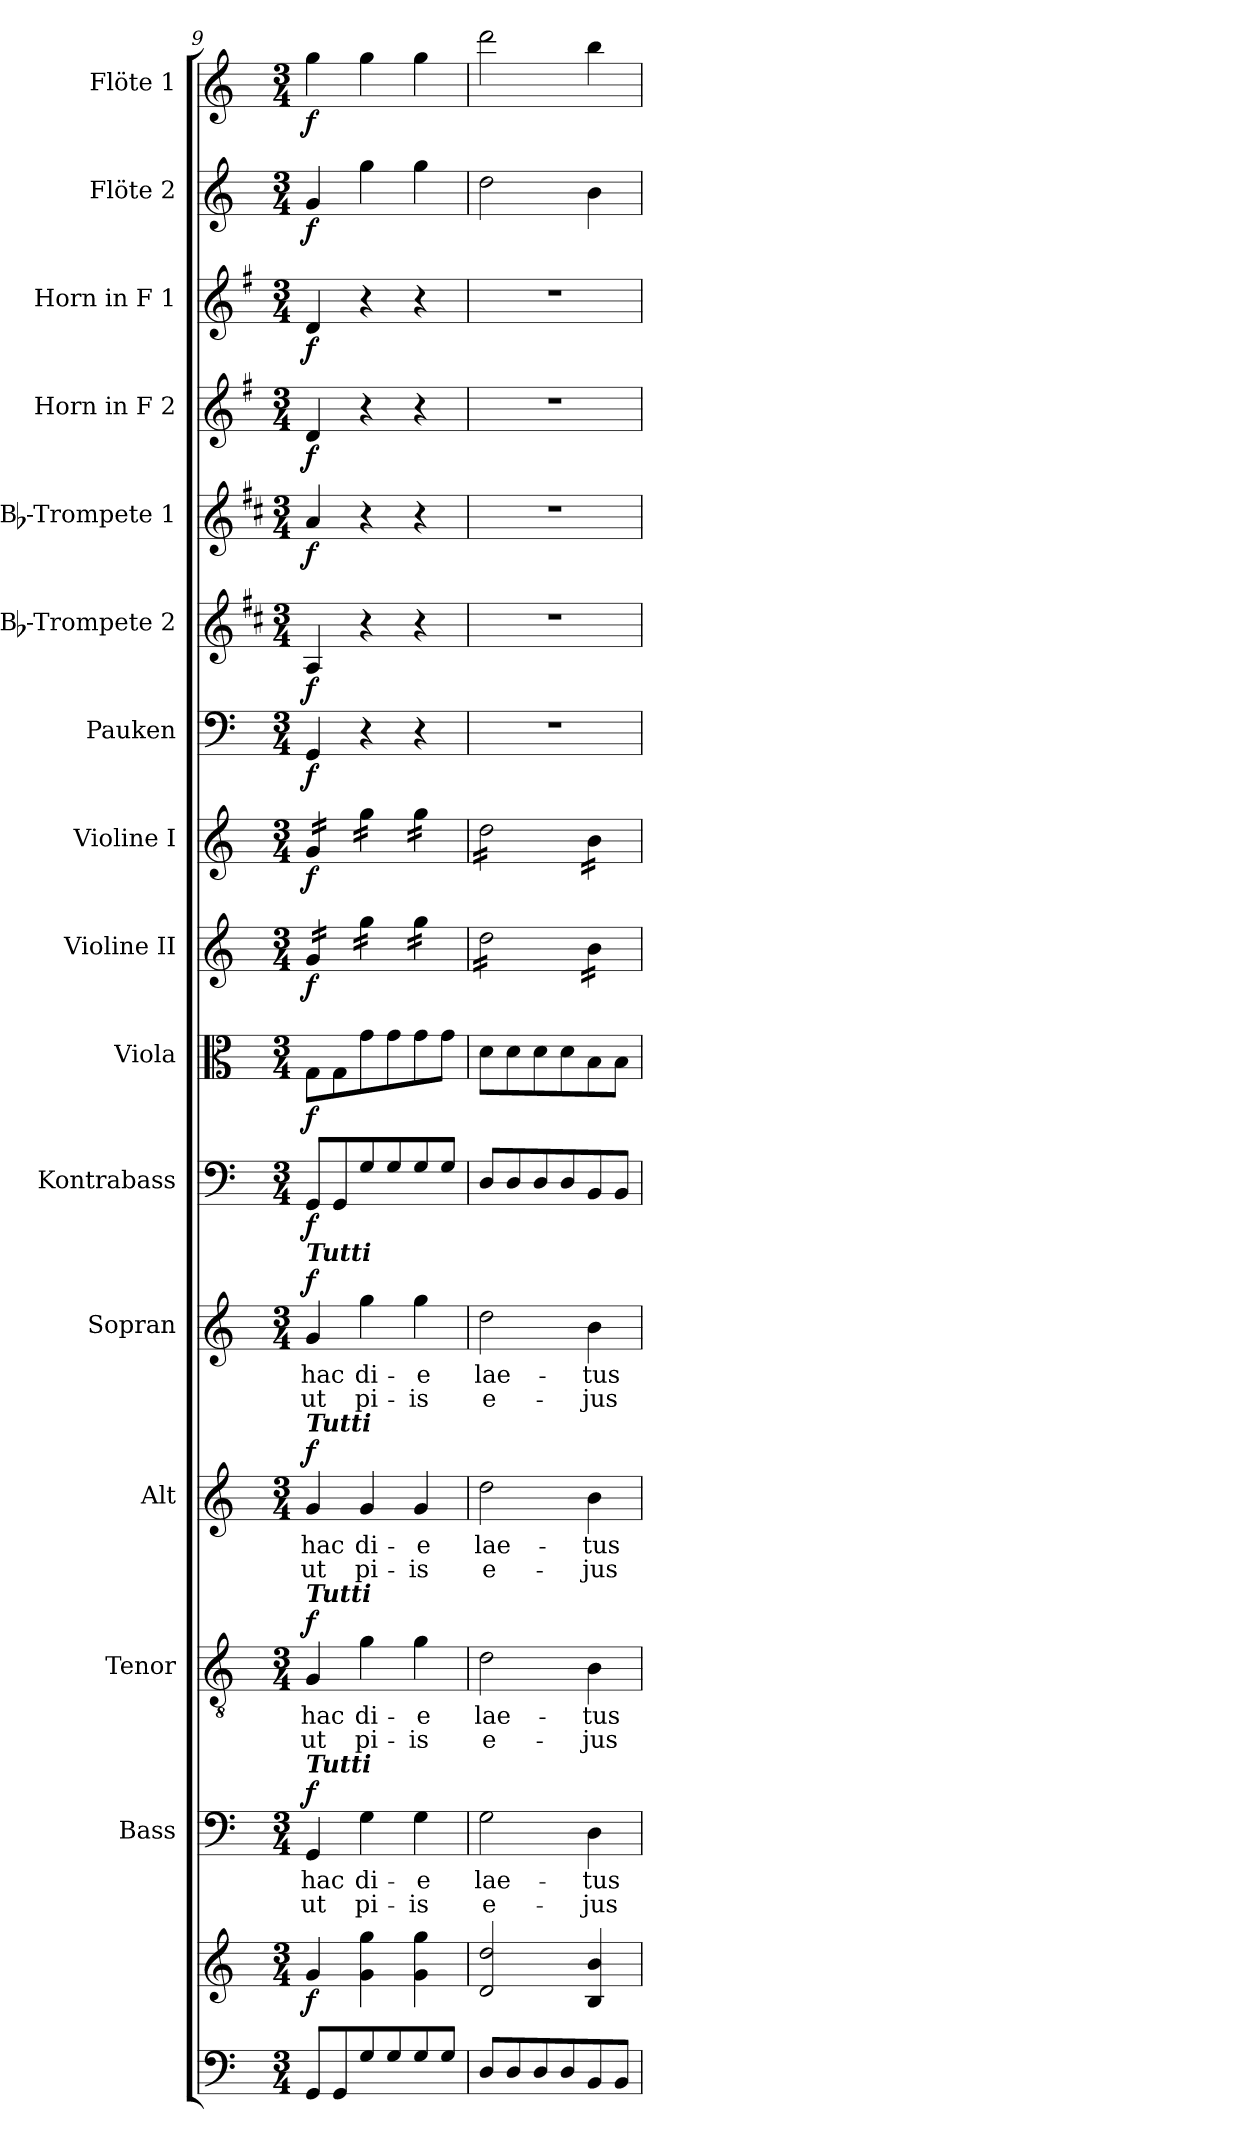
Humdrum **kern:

**kern	**kern	**dynam	**kern	**text	**text	**dynam	**kern	**text	**text	**dynam	**kern	**text	**text	**dynam	**kern	**text	**text	**dynam	**kern	**dynam	**kern	**dynam	**kern	**dynam	**kern	**dynam	**kern	**dynam	**kern	**dynam	**kern	**dynam	**kern	**dynam	**kern	**dynam	**kern	**dynam	**kern	**dynam
*part16	*part16	*part16	*part15	*part15	*part15	*part15	*part14	*part14	*part14	*part14	*part13	*part13	*part13	*part13	*part12	*part12	*part12	*part12	*part11	*part11	*part10	*part10	*part9	*part9	*part8	*part8	*part7	*part7	*part6	*part6	*part5	*part5	*part4	*part4	*part3	*part3	*part2	*part2	*part1	*part1
*staff17	*staff16	*staff16/17	*staff15	*staff15	*staff15	*staff15	*staff14	*staff14	*staff14	*staff14	*staff13	*staff13	*staff13	*staff13	*staff12	*staff12	*staff12	*staff12	*staff11	*staff11	*staff10	*staff10	*staff9	*staff9	*staff8	*staff8	*staff7	*staff7	*staff6	*staff6	*staff5	*staff5	*staff4	*staff4	*staff3	*staff3	*staff2	*staff2	*staff1	*staff1
*	*	*	*I"Bass	*	*	*	*I"Tenor	*	*	*	*I"Alt	*	*	*	*I"Sopran	*	*	*	*I"Kontrabass	*	*I"Viola	*	*I"Violine II	*	*I"Violine I	*	*I"Pauken	*	*I"Bb-Trompete 2	*	*I"Bb-Trompete 1	*	*I"Horn in F 2	*	*I"Horn in F 1	*	*I"Flöte 2	*	*I"Flöte 1	*
*	*	*	*I'B.	*	*	*	*I'T.	*	*	*	*I'A.	*	*	*	*I'S.	*	*	*	*I'Kb.	*	*I'Vla.	*	*I'Vl. II	*	*I'Vl. I	*	*I'Pk.	*	*I'Bb Trp. 2	*	*I'Bb Trp. 1	*	*	*	*	*	*I'Fl. 2	*	*I'Fl. 1	*
*clefF4	*clefG2	*	*clefF4	*	*	*	*clefGv2	*	*	*	*clefG2	*	*	*	*clefG2	*	*	*	*clefF4	*	*clefC3	*	*clefG2	*	*clefG2	*	*clefF4	*	*clefG2	*	*clefG2	*	*clefG2	*	*clefG2	*	*clefG2	*	*clefG2	*
*	*	*	*	*	*	*	*	*	*	*	*	*	*	*	*	*	*	*	*ITrd7c12	*	*	*	*	*	*	*	*	*	*ITrd1c2	*	*ITrd1c2	*	*ITrd4c7	*	*ITrd4c7	*	*	*	*	*
*k[]	*k[]	*	*k[]	*	*	*	*k[]	*	*	*	*k[]	*	*	*	*k[]	*	*	*	*k[]	*	*k[]	*	*k[]	*	*k[]	*	*k[]	*	*k[]	*	*k[]	*	*k[]	*	*k[]	*	*k[]	*	*k[]	*
*C:	*C:	*	*C:	*	*	*	*C:	*	*	*	*C:	*	*	*	*C:	*	*	*	*C:	*	*C:	*	*C:	*	*C:	*	*C:	*	*C:	*	*C:	*	*C:	*	*C:	*	*C:	*	*C:	*
*M3/4	*M3/4	*	*M3/4	*	*	*	*M3/4	*	*	*	*M3/4	*	*	*	*M3/4	*	*	*	*M3/4	*	*M3/4	*	*M3/4	*	*M3/4	*	*M3/4	*	*M3/4	*	*M3/4	*	*M3/4	*	*M3/4	*	*M3/4	*	*M3/4	*
=9	=9	=9	=9	=9	=9	=9	=9	=9	=9	=9	=9	=9	=9	=9	=9	=9	=9	=9	=9	=9	=9	=9	=9	=9	=9	=9	=9	=9	=9	=9	=9	=9	=9	=9	=9	=9	=9	=9	=9	=9
!	!	!	!	!	!	!	!	!	!	!	!	!	!	!	!LO:TX:a:Bi:t=Tutti	!	!	!	!	!	!	!	!	!	!	!	!	!	!	!	!	!	!	!	!	!	!	!	!	!
!	!	!	!	!	!	!	!	!	!	!	!LO:TX:a:Bi:t=Tutti	!	!	!	!	!	!	!	!	!	!	!	!	!	!	!	!	!	!	!	!	!	!	!	!	!	!	!	!	!
!	!	!	!	!	!	!	!LO:TX:a:Bi:t=Tutti	!	!	!	!	!	!	!	!	!	!	!	!	!	!	!	!	!	!	!	!	!	!	!	!	!	!	!	!	!	!	!	!	!
!	!	!	!LO:TX:a:Bi:t=Tutti	!	!	!	!	!	!	!	!	!	!	!	!	!	!	!	!	!	!	!	!	!	!	!	!	!	!	!	!	!	!	!	!	!	!	!	!	!
!	!	!LO:DY:b	!	!LO:LY:b	!LO:LY:b	!LO:DY:a	!	!LO:LY:b	!LO:LY:b	!LO:DY:a	!	!LO:LY:b	!LO:LY:b	!LO:DY:a	!	!LO:LY:b	!LO:LY:b	!LO:DY:a	!	!LO:DY:b	!	!LO:DY:b	!	!LO:DY:b	!	!LO:DY:b	!	!LO:DY:b	!	!LO:DY:b	!	!LO:DY:b	!	!LO:DY:b	!	!LO:DY:b	!	!LO:DY:b	!	!LO:DY:b
*	*	*	*	*	*	*	*	*	*	*	*	*	*	*	*	*	*	*	*	*	*	*	*tremolo	*	*	*	*	*	*	*	*	*	*	*	*	*	*	*	*	*
*	*	*	*	*	*	*	*	*	*	*	*	*	*	*	*	*	*	*	*	*	*	*	*	*	*tremolo	*	*	*	*	*	*	*	*	*	*	*	*	*	*	*
8GG/L	4g/	f	4GG/	hac	ut	f	4G/	hac	ut	f	4g/	hac	ut	f	4g/	hac	ut	f	8GGG/L	f	8G\L	f	16g/LL	f	16g/LL	f	4GG/	f	4G/	f	4g/	f	4G/	f	4G/	f	4g/	f	4gg\	f
.	.	.	.	.	.	.	.	.	.	.	.	.	.	.	.	.	.	.	.	.	.	.	16g/	.	16g/	.	.	.	.	.	.	.	.	.	.	.	.	.	.	.
8GG/	.	.	.	.	.	.	.	.	.	.	.	.	.	.	.	.	.	.	8GGG/	.	8G\	.	16g/	.	16g/	.	.	.	.	.	.	.	.	.	.	.	.	.	.	.
.	.	.	.	.	.	.	.	.	.	.	.	.	.	.	.	.	.	.	.	.	.	.	16g/JJ	.	16g/JJ	.	.	.	.	.	.	.	.	.	.	.	.	.	.	.
!	!	!	!	!LO:LY:b	!LO:LY:b	!	!	!LO:LY:b	!LO:LY:b	!	!	!LO:LY:b	!LO:LY:b	!	!	!LO:LY:b	!LO:LY:b	!	!	!	!	!	!	!	!	!	!	!	!	!	!	!	!	!	!	!	!	!	!	!
8G/	4g\ 4gg\	.	4G\	di-	pi-	.	4g\	di-	pi-	.	4g/	di-	pi-	.	4gg\	di-	pi-	.	8GG/	.	8g\	.	16gg\LL	.	16gg\LL	.	4r	.	4r	.	4r	.	4r	.	4r	.	4gg\	.	4gg\	.
.	.	.	.	.	.	.	.	.	.	.	.	.	.	.	.	.	.	.	.	.	.	.	16gg\	.	16gg\	.	.	.	.	.	.	.	.	.	.	.	.	.	.	.
8G/	.	.	.	.	.	.	.	.	.	.	.	.	.	.	.	.	.	.	8GG/	.	8g\	.	16gg\	.	16gg\	.	.	.	.	.	.	.	.	.	.	.	.	.	.	.
.	.	.	.	.	.	.	.	.	.	.	.	.	.	.	.	.	.	.	.	.	.	.	16gg\JJ	.	16gg\JJ	.	.	.	.	.	.	.	.	.	.	.	.	.	.	.
!	!	!	!	!LO:LY:b	!LO:LY:b	!	!	!LO:LY:b	!LO:LY:b	!	!	!LO:LY:b	!LO:LY:b	!	!	!LO:LY:b	!LO:LY:b	!	!	!	!	!	!	!	!	!	!	!	!	!	!	!	!	!	!	!	!	!	!	!
8G/	4g\ 4gg\	.	4G\	-e	-is	.	4g\	-e	-is	.	4g/	-e	-is	.	4gg\	-e	-is	.	8GG/	.	8g\	.	16gg\LL	.	16gg\LL	.	4r	.	4r	.	4r	.	4r	.	4r	.	4gg\	.	4gg\	.
.	.	.	.	.	.	.	.	.	.	.	.	.	.	.	.	.	.	.	.	.	.	.	16gg\	.	16gg\	.	.	.	.	.	.	.	.	.	.	.	.	.	.	.
8G/J	.	.	.	.	.	.	.	.	.	.	.	.	.	.	.	.	.	.	8GG/J	.	8g\J	.	16gg\	.	16gg\	.	.	.	.	.	.	.	.	.	.	.	.	.	.	.
.	.	.	.	.	.	.	.	.	.	.	.	.	.	.	.	.	.	.	.	.	.	.	16gg\JJ	.	16gg\JJ	.	.	.	.	.	.	.	.	.	.	.	.	.	.	.
=10	=10	=10	=10	=10	=10	=10	=10	=10	=10	=10	=10	=10	=10	=10	=10	=10	=10	=10	=10	=10	=10	=10	=10	=10	=10	=10	=10	=10	=10	=10	=10	=10	=10	=10	=10	=10	=10	=10	=10	=10
!	!	!	!	!LO:LY:b	!LO:LY:b	!	!	!LO:LY:b	!LO:LY:b	!	!	!LO:LY:b	!LO:LY:b	!	!	!LO:LY:b	!LO:LY:b	!	!	!	!	!	!	!	!	!	!	!	!	!	!	!	!	!	!	!	!	!	!	!
8D/L	2d/ 2dd/	.	2G\	lae-	e-	.	2d\	lae-	e-	.	2dd\	lae-	e-	.	2dd\	lae-	e-	.	8DD/L	.	8d\L	.	16dd\LL	.	16dd\LL	.	2.r	.	2.r	.	2.r	.	2.r	.	2.r	.	2dd\	.	2ddd\	.
.	.	.	.	.	.	.	.	.	.	.	.	.	.	.	.	.	.	.	.	.	.	.	16dd\	.	16dd\	.	.	.	.	.	.	.	.	.	.	.	.	.	.	.
8D/	.	.	.	.	.	.	.	.	.	.	.	.	.	.	.	.	.	.	8DD/	.	8d\	.	16dd\	.	16dd\	.	.	.	.	.	.	.	.	.	.	.	.	.	.	.
.	.	.	.	.	.	.	.	.	.	.	.	.	.	.	.	.	.	.	.	.	.	.	16dd\	.	16dd\	.	.	.	.	.	.	.	.	.	.	.	.	.	.	.
8D/	.	.	.	.	.	.	.	.	.	.	.	.	.	.	.	.	.	.	8DD/	.	8d\	.	16dd\	.	16dd\	.	.	.	.	.	.	.	.	.	.	.	.	.	.	.
.	.	.	.	.	.	.	.	.	.	.	.	.	.	.	.	.	.	.	.	.	.	.	16dd\	.	16dd\	.	.	.	.	.	.	.	.	.	.	.	.	.	.	.
8D/	.	.	.	.	.	.	.	.	.	.	.	.	.	.	.	.	.	.	8DD/	.	8d\	.	16dd\	.	16dd\	.	.	.	.	.	.	.	.	.	.	.	.	.	.	.
.	.	.	.	.	.	.	.	.	.	.	.	.	.	.	.	.	.	.	.	.	.	.	16dd\JJ	.	16dd\JJ	.	.	.	.	.	.	.	.	.	.	.	.	.	.	.
!	!	!	!	!LO:LY:b	!LO:LY:b	!	!	!LO:LY:b	!LO:LY:b	!	!	!LO:LY:b	!LO:LY:b	!	!	!LO:LY:b	!LO:LY:b	!	!	!	!	!	!	!	!	!	!	!	!	!	!	!	!	!	!	!	!	!	!	!
8BB/	4B/ 4b/	.	4D\	-tus	-jus	.	4B\	-tus	-jus	.	4b\	-tus	-jus	.	4b\	-tus	-jus	.	8BBB/	.	8B\	.	16b\LL	.	16b\LL	.	.	.	.	.	.	.	.	.	.	.	4b\	.	4bb\	.
.	.	.	.	.	.	.	.	.	.	.	.	.	.	.	.	.	.	.	.	.	.	.	16b\	.	16b\	.	.	.	.	.	.	.	.	.	.	.	.	.	.	.
8BB/J	.	.	.	.	.	.	.	.	.	.	.	.	.	.	.	.	.	.	8BBB/J	.	8B\J	.	16b\	.	16b\	.	.	.	.	.	.	.	.	.	.	.	.	.	.	.
.	.	.	.	.	.	.	.	.	.	.	.	.	.	.	.	.	.	.	.	.	.	.	16b\JJ	.	16b\JJ	.	.	.	.	.	.	.	.	.	.	.	.	.	.	.
*	*	*	*	*	*	*	*	*	*	*	*	*	*	*	*	*	*	*	*	*	*	*	*	*	*Xtremolo	*	*	*	*	*	*	*	*	*	*	*	*	*	*	*
*	*	*	*	*	*	*	*	*	*	*	*	*	*	*	*	*	*	*	*	*	*	*	*Xtremolo	*	*	*	*	*	*	*	*	*	*	*	*	*	*	*	*	*
=	=	=	=	=	=	=	=	=	=	=	=	=	=	=	=	=	=	=	=	=	=	=	=	=	=	=	=	=	=	=	=	=	=	=	=	=	=	=	=	=
*-	*-	*-	*-	*-	*-	*-	*-	*-	*-	*-	*-	*-	*-	*-	*-	*-	*-	*-	*-	*-	*-	*-	*-	*-	*-	*-	*-	*-	*-	*-	*-	*-	*-	*-	*-	*-	*-	*-	*-	*-
